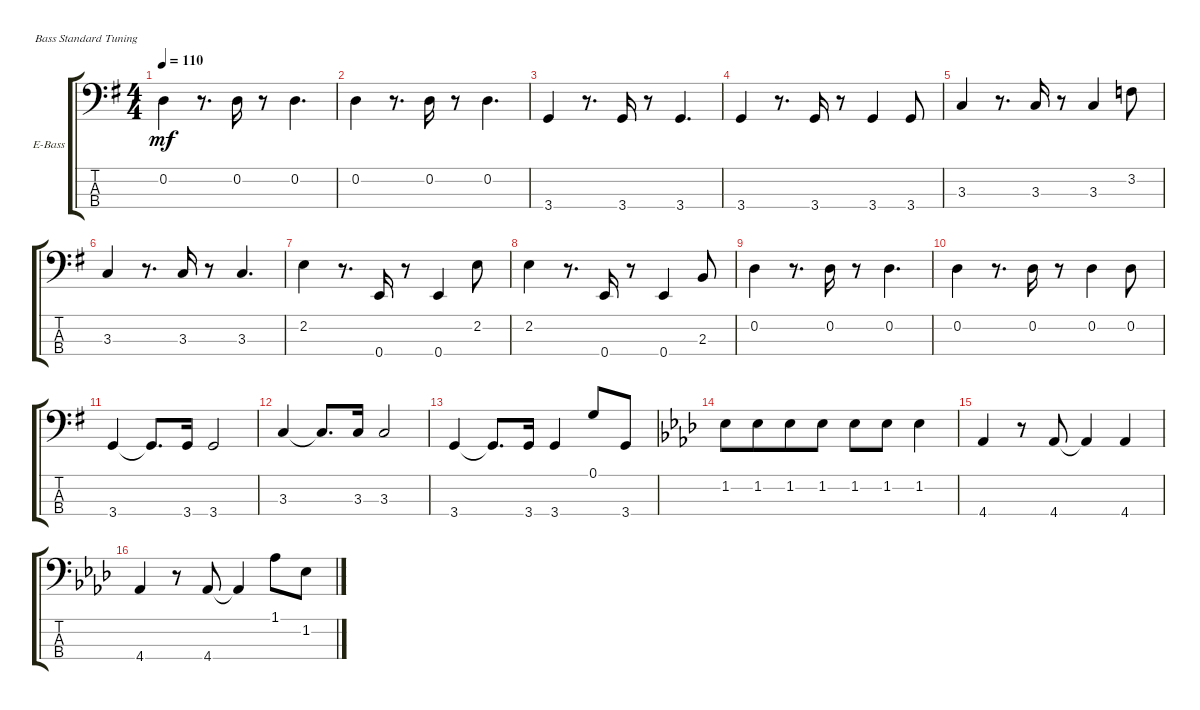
\defaultSystemsLayout 4
\bracketExtendMode groupsimilarinstruments
\firstSystemTrackNameOrientation horizontal
\otherSystemsTrackNameOrientation horizontal
\track ("Electric Bass" "E-Bass") {instrument electricbassfinger}
\staff {score tabs}
\tuning (G2 D2 A1 E1)
\ts (4 4)
\tempo 110
\clef f4
\scale
0.333333
\ks g
0.2.4{dy mf} r.8{d} 0.2.16 r.8 0.2.4{d} |
\scale
0.333333 0.2.4 r.8{d} 0.2.16 r.8 0.2.4{d} |
\scale
0.333333 3.4.4 r.8{d} 3.4.16 r.8 3.4.4{d} |
\scale
0.333333 3.4.4 r.8{d} 3.4.16 r.8 3.4.4 3.4.8 |
\scale
0.333333 3.3.4 r.8{d} 3.3.16 r.8 3.3.4 3.2.8 |
\scale
0.333333 3.3.4 r.8{d} 3.3.16 r.8 3.3.4{d} |
\scale
0.333333 2.2.4 r.8{d} 0.4.16 r.8 0.4.4 2.2.8 |
\scale
0.333333 2.2.4 r.8{d} 0.4.16 r.8 0.4.4 2.3.8 |
\scale
0.333333 0.2.4 r.8{d} 0.2.16 r.8 0.2.4{d} |
\scale
0.333333 0.2.4 r.8{d} 0.2.16 r.8 0.2.4 0.2.8 |
\scale
0.333333 3.4.4 3.4{t}.8{d} 3.4.16 3.4.2 |
\scale
0.333333 3.3.4 3.3{t}.8{d} 3.3.16 3.3.2 |
\scale
0.333333 3.4.4 3.4{t}.8{d} 3.4.16 3.4.4 0.1.8 3.4.8 |
\scale
0.51751
\ks ab
1.2.8 1.2.8{beam merge} 1.2.8 1.2.8 1.2.8 1.2.8 1.2.4 |
\scale
0.241245 4.4.4 r.8 4.4.8 4.4{t}.4 4.4.4 |
\scale
0.241245 4.4.4 r.8 4.4.8 4.4{t}.4 1.1.8 1.2.8
